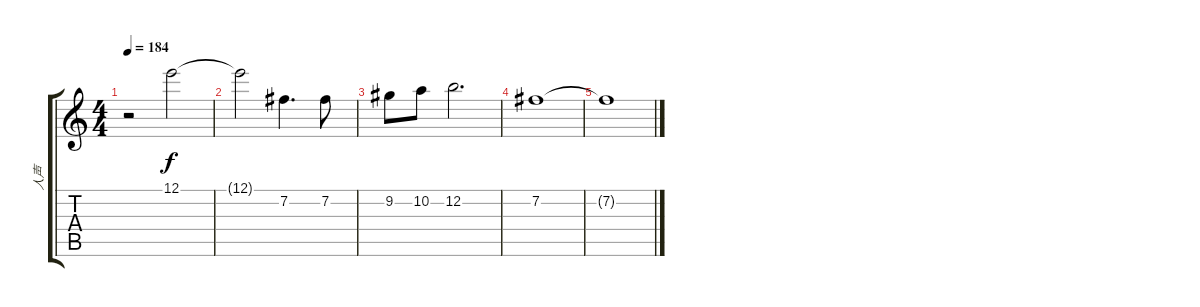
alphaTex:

\track ("人声" "人声") {instrument distortionguitar}
\staff {score tabs}
\tuning (E4 B3 G3 D3 A2 E2) {hide}
\ts (4 4)
\tempo 184
\clef g2
\ks c
r.2{dy f} 12.1.2 |
12.1{t}.2 7.2.4{d} 7.2.8 |
9.2.8 10.2.8 12.2.2{d} |
7.2.1 |
7.2{t}.1
